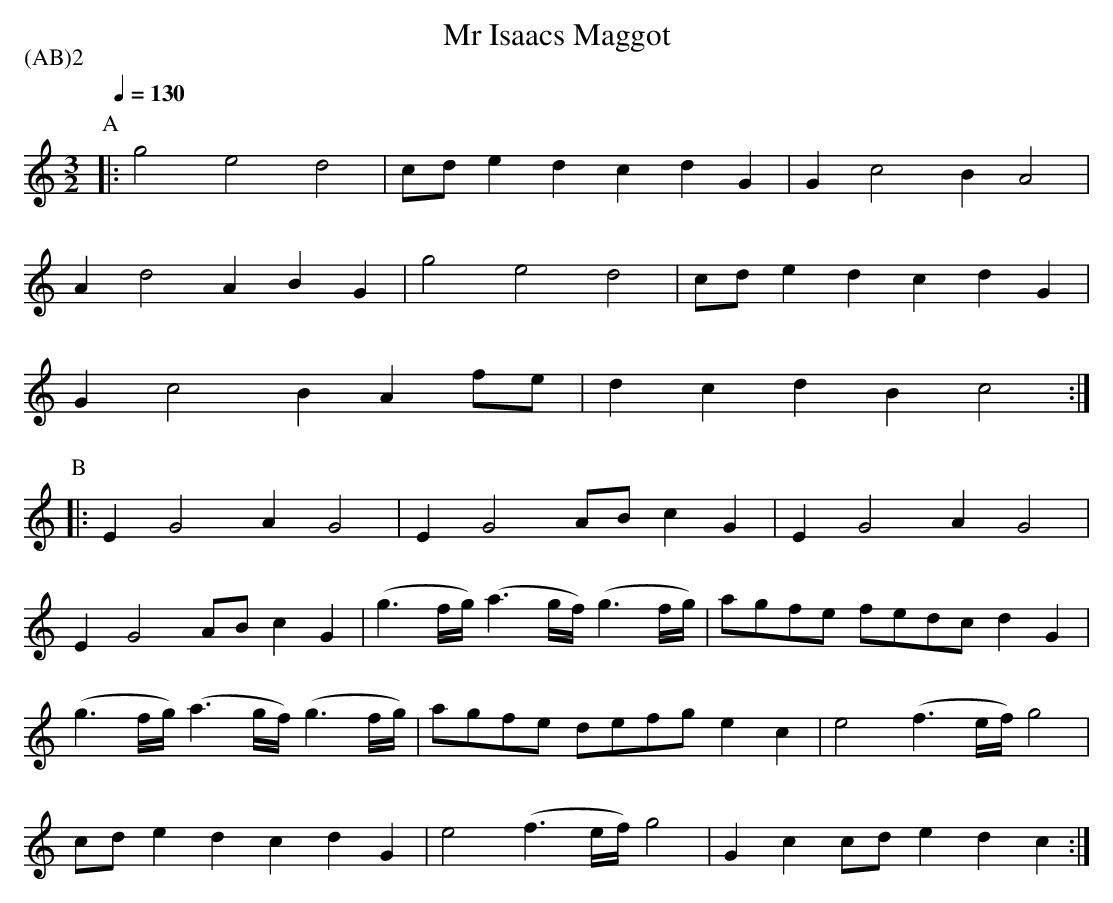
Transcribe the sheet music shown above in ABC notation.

X:1
T:Mr Isaacs Maggot
P:(AB)2
L:1/4
M:3/2
Q:1/4=130
K:C
P:A
|: g2 e2 d2 |  c/d/ e d c d G |  G c2 B A2 |
A d2 A B  G | g2 e2 d2 |  c/d/ e d c d G |
G c2 B A f/e/ | d c d B c2 :|
P:B
|: E G2 A G2 | E G2 A/B/ c G | E G2 A G2 |
E G2 A/B/ c G | ( g3/2 f/4g/4 ) ( a3/2 g/4f/4) (g3/2 f/4g/4) | \
 a/g/f/e/ f/e/d/c/ d G |
( g3/2 f/4g/4 ) ( a3/2 g/4f/4) (g3/2 f/4g/4) | \
a/g/f/e/ d/e/f/g/ e c | e2 (f3/2 e/4f/4 ) g2 |
c/d/ e d c d G | e2 ( f3/2 e/4f/4) g2 | G c c/d/ e d c  :|
